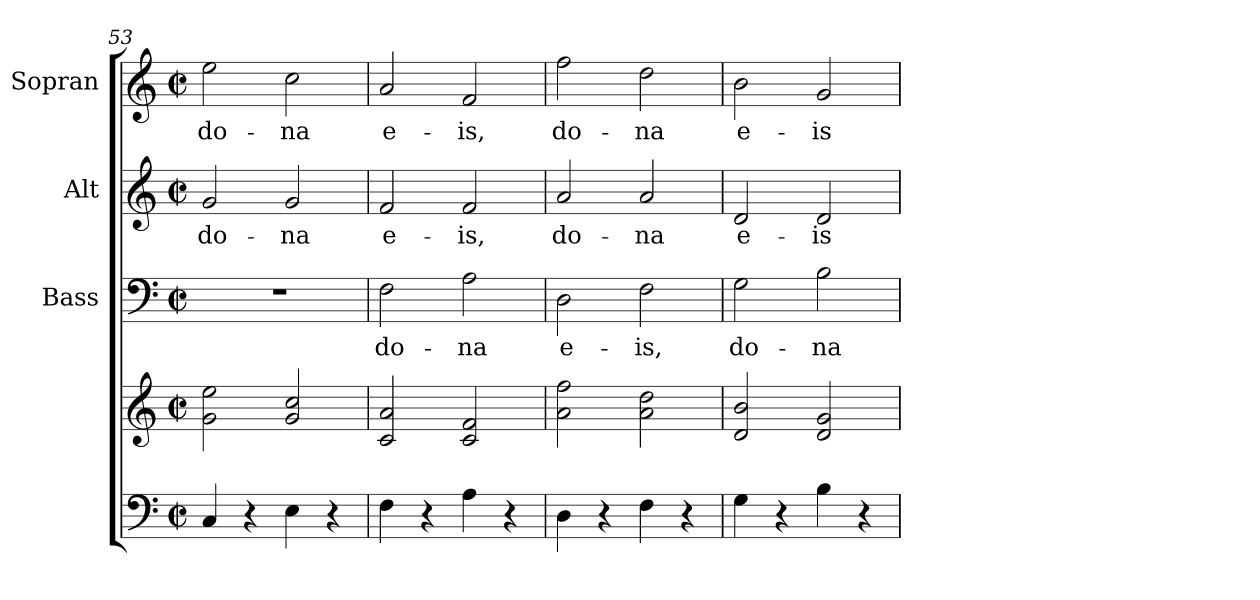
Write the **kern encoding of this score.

**kern	**kern	**kern	**text	**kern	**text	**kern	**text
*part4	*part4	*part3	*part3	*part2	*part2	*part1	*part1
*staff5	*staff4	*staff3	*staff3	*staff2	*staff2	*staff1	*staff1
*	*	*I"Bass	*	*I"Alt	*	*I"Sopran	*
*	*	*I'B.	*	*I'A.	*	*I'S.	*
*clefF4	*clefG2	*clefF4	*	*clefG2	*	*clefG2	*
*k[]	*k[]	*k[]	*	*k[]	*	*k[]	*
*C:	*C:	*C:	*	*C:	*	*C:	*
*M2/2	*M2/2	*M2/2	*	*M2/2	*	*M2/2	*
*met(c|)	*met(c|)	*met(c|)	*	*met(c|)	*	*met(c|)	*
=53	=53	=53	=53	=53	=53	=53	=53
!	!	!	!	!	!LO:LY:b	!	!LO:LY:b
4C/	2g\ 2ee\	1r	.	2g/	do-	2ee\	do-
4r	.	.	.	.	.	.	.
!	!	!	!	!	!LO:LY:b	!	!LO:LY:b
4E\	2g/ 2cc/	.	.	2g/	-na	2cc\	-na
4r	.	.	.	.	.	.	.
=54	=54	=54	=54	=54	=54	=54	=54
!	!	!	!LO:LY:b	!	!LO:LY:b	!	!LO:LY:b
4F\	2c/ 2a/	2F\	do-	2f/	e-	2a/	e-
4r	.	.	.	.	.	.	.
!	!	!	!LO:LY:b	!	!LO:LY:b	!	!LO:LY:b
4A\	2c/ 2f/	2A\	-na	2f/	-is,	2f/	-is,
4r	.	.	.	.	.	.	.
=55	=55	=55	=55	=55	=55	=55	=55
!	!	!	!LO:LY:b	!	!LO:LY:b	!	!LO:LY:b
4D\	2a\ 2ff\	2D\	e-	2a/	do-	2ff\	do-
4r	.	.	.	.	.	.	.
!	!	!	!LO:LY:b	!	!LO:LY:b	!	!LO:LY:b
4F\	2a\ 2dd\	2F\	-is,	2a/	-na	2dd\	-na
4r	.	.	.	.	.	.	.
=56	=56	=56	=56	=56	=56	=56	=56
!	!	!	!LO:LY:b	!	!LO:LY:b	!	!LO:LY:b
4G\	2d/ 2b/	2G\	do-	2d/	e-	2b\	e-
4r	.	.	.	.	.	.	.
!	!	!	!LO:LY:b	!	!LO:LY:b	!	!LO:LY:b
4B\	2d/ 2g/	2B\	-na	2d/	-is	2g/	-is
4r	.	.	.	.	.	.	.
=	=	=	=	=	=	=	=
*-	*-	*-	*-	*-	*-	*-	*-
